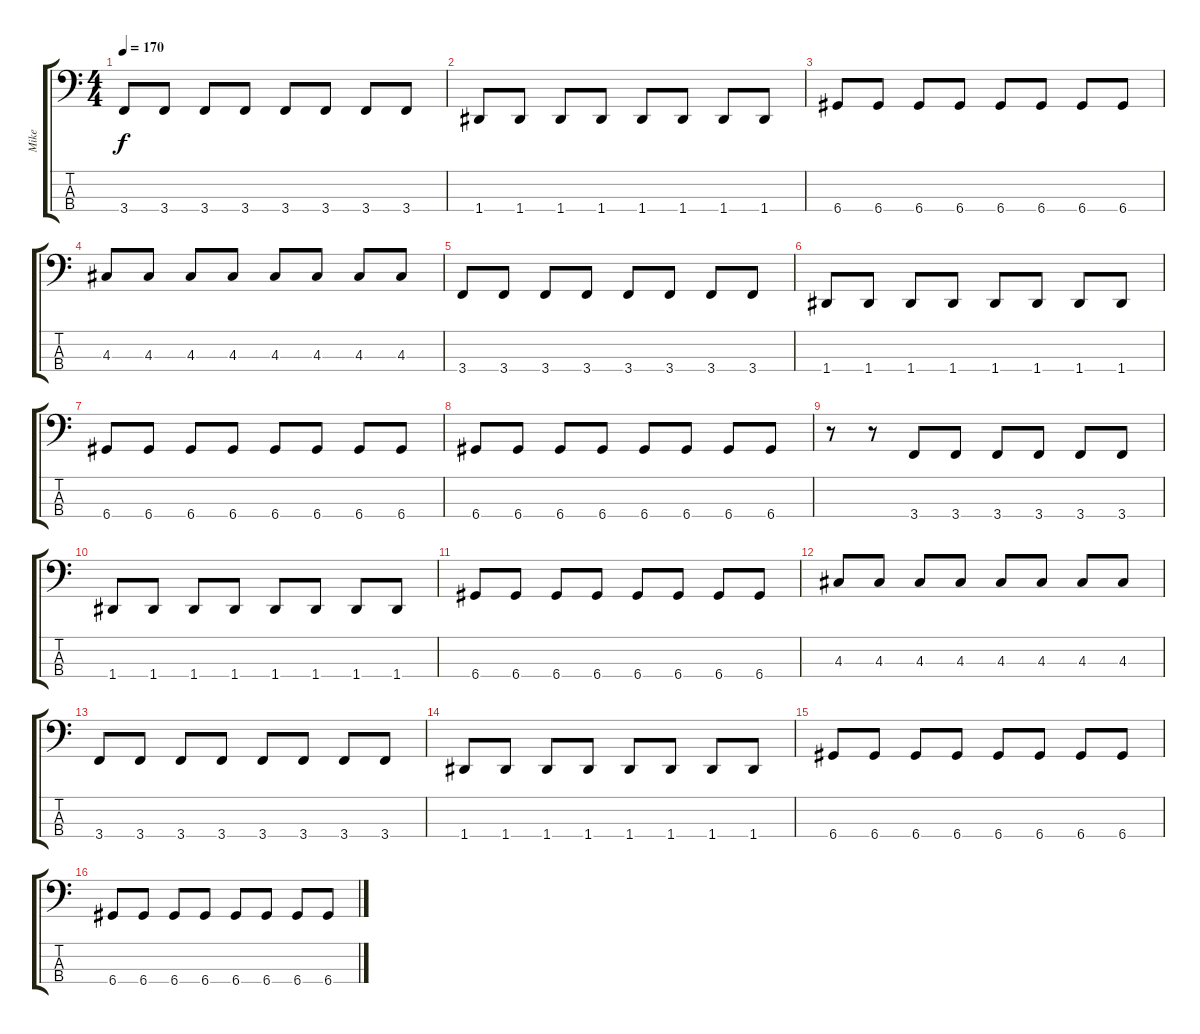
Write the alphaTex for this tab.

\track ("Mike" "Mike") {instrument electricbassfinger}
\staff {score tabs}
\tuning (G2 D2 A1 D1) {hide}
\ts (4 4)
\tempo 170
\clef f4
\ks c
3.4.8{dy f} 3.4.8 3.4.8 3.4.8 3.4.8 3.4.8 3.4.8 3.4.8 |
1.4.8 1.4.8 1.4.8 1.4.8 1.4.8 1.4.8 1.4.8 1.4.8 |
6.4.8 6.4.8 6.4.8 6.4.8 6.4.8 6.4.8 6.4.8 6.4.8 |
4.3.8 4.3.8 4.3.8 4.3.8 4.3.8 4.3.8 4.3.8 4.3.8 |
3.4.8 3.4.8 3.4.8 3.4.8 3.4.8 3.4.8 3.4.8 3.4.8 |
1.4.8 1.4.8 1.4.8 1.4.8 1.4.8 1.4.8 1.4.8 1.4.8 |
6.4.8 6.4.8 6.4.8 6.4.8 6.4.8 6.4.8 6.4.8 6.4.8 |
6.4.8 6.4.8 6.4.8 6.4.8 6.4.8 6.4.8 6.4.8 6.4.8 |
r.8 r.8 3.4.8 3.4.8 3.4.8 3.4.8 3.4.8 3.4.8 |
1.4.8 1.4.8 1.4.8 1.4.8 1.4.8 1.4.8 1.4.8 1.4.8 |
6.4.8 6.4.8 6.4.8 6.4.8 6.4.8 6.4.8 6.4.8 6.4.8 |
4.3.8 4.3.8 4.3.8 4.3.8 4.3.8 4.3.8 4.3.8 4.3.8 |
3.4.8 3.4.8 3.4.8 3.4.8 3.4.8 3.4.8 3.4.8 3.4.8 |
1.4.8 1.4.8 1.4.8 1.4.8 1.4.8 1.4.8 1.4.8 1.4.8 |
6.4.8 6.4.8 6.4.8 6.4.8 6.4.8 6.4.8 6.4.8 6.4.8 |
6.4.8 6.4.8 6.4.8 6.4.8 6.4.8 6.4.8 6.4.8 6.4.8
